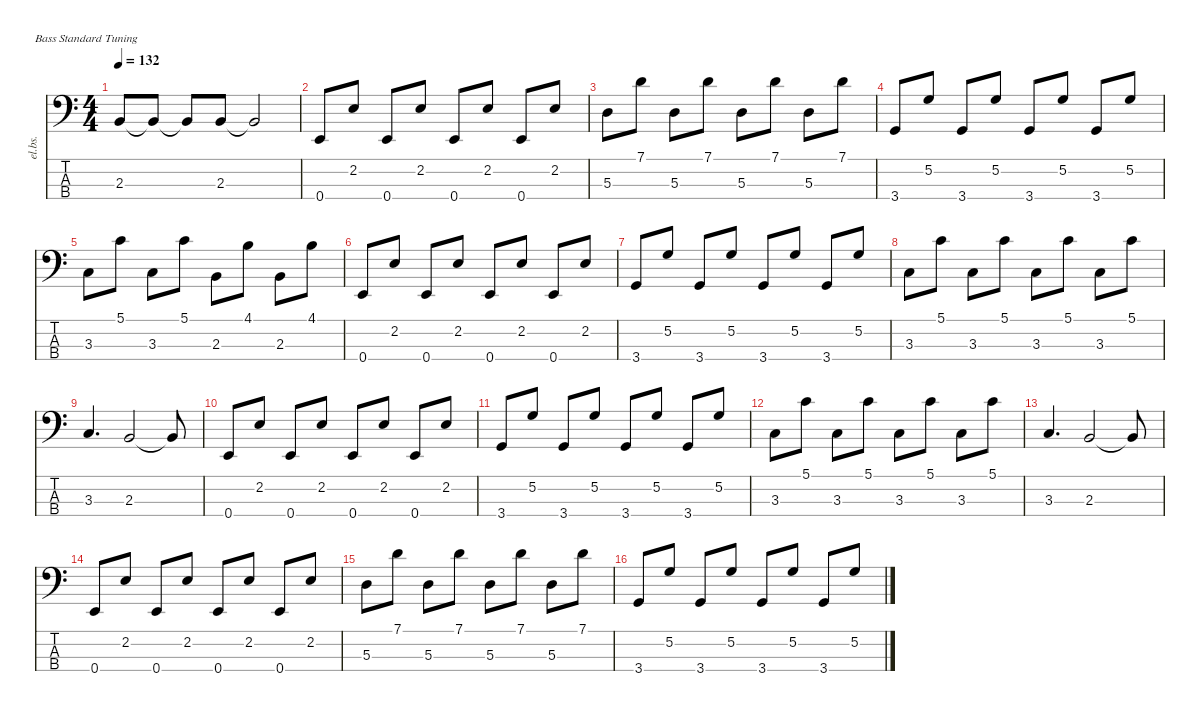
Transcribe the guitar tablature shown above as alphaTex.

\defaultSystemsLayout 4
\hideDynamics
\bracketExtendMode nobrackets
\track ("Bass" "el.bs.") {instrument electricbasspick}
\staff {score tabs}
\tuning (G2 D2 A1 E1)
\ts (4 4)
\tempo 132
\clef f4
\ks c
2.3{t}.8{dy mf} 2.3{t}.8 2.3{t}.8 2.3.8 2.3{t}.2 |
0.4.8 2.2.8 0.4.8 2.2.8 0.4.8 2.2.8 0.4.8 2.2.8 |
5.3.8 7.1.8 5.3.8 7.1.8 5.3.8 7.1.8 5.3.8 7.1.8 |
3.4.8 5.2.8 3.4.8 5.2.8 3.4.8 5.2.8 3.4.8 5.2.8 |
3.3.8 5.1.8 3.3.8 5.1.8 2.3.8 4.1.8 2.3.8 4.1.8 |
0.4.8 2.2.8 0.4.8 2.2.8 0.4.8 2.2.8 0.4.8 2.2.8 |
3.4.8 5.2.8 3.4.8 5.2.8 3.4.8 5.2.8 3.4.8 5.2.8 |
3.3.8 5.1.8 3.3.8 5.1.8 3.3.8 5.1.8 3.3.8 5.1.8 |
3.3.4{d} 2.3.2 2.3{t}.8 |
0.4.8 2.2.8 0.4.8 2.2.8 0.4.8 2.2.8 0.4.8 2.2.8 |
3.4.8 5.2.8 3.4.8 5.2.8 3.4.8 5.2.8 3.4.8 5.2.8 |
3.3.8 5.1.8 3.3.8 5.1.8 3.3.8 5.1.8 3.3.8 5.1.8 |
3.3.4{d} 2.3.2 2.3{t}.8 |
0.4.8 2.2.8 0.4.8 2.2.8 0.4.8 2.2.8 0.4.8 2.2.8 |
5.3.8 7.1.8 5.3.8 7.1.8 5.3.8 7.1.8 5.3.8 7.1.8 |
3.4.8 5.2.8 3.4.8 5.2.8 3.4.8 5.2.8 3.4.8 5.2.8
